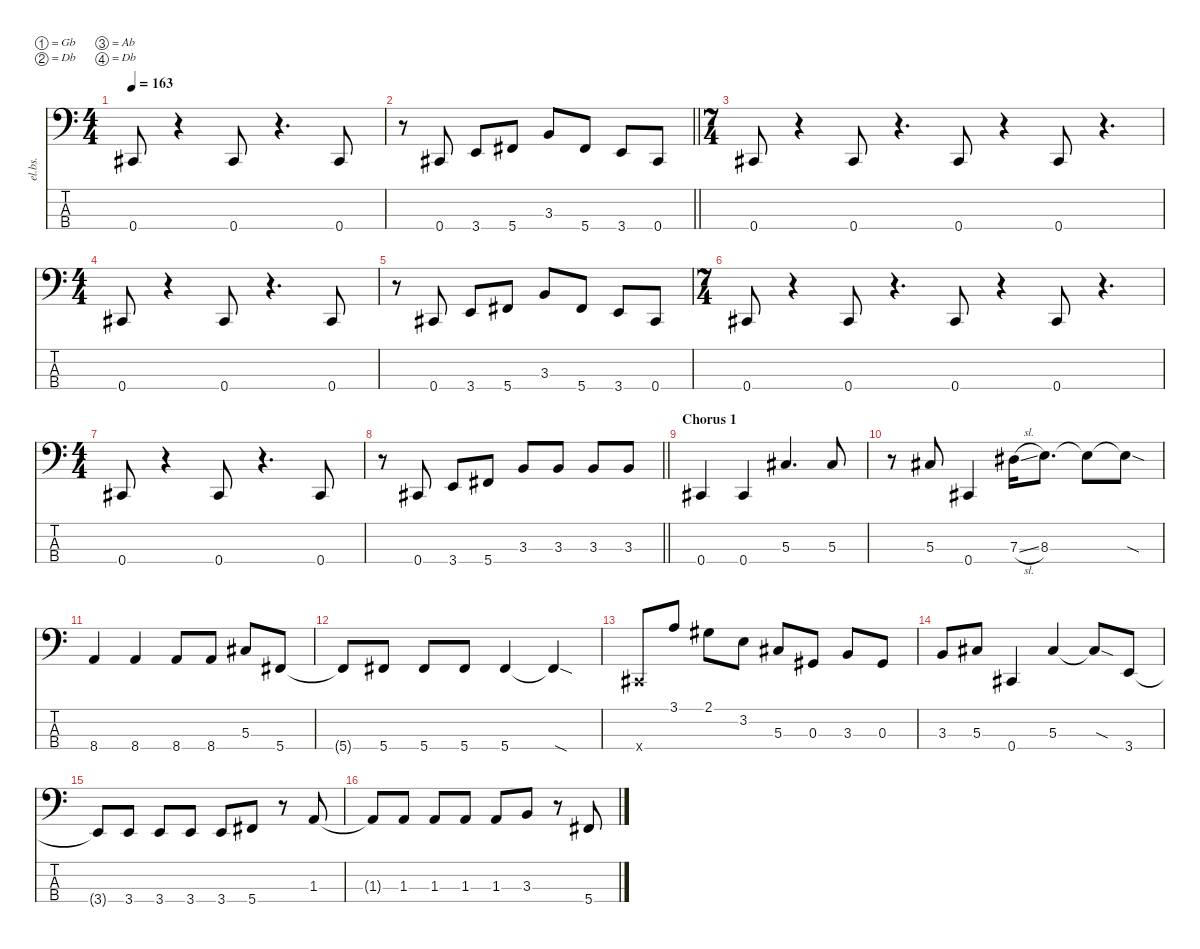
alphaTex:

\defaultSystemsLayout 4
\hideDynamics
\bracketExtendMode nobrackets
\otherSystemsTrackNameOrientation horizontal
\track ("Bass" "el.bs.") {instrument electricbassfinger}
\staff {score tabs}
\tuning (Gb2 Db2 Ab1 Db1)
\ts (4 4)
\beaming (8 2 2 2 2)
\tempo 163
\clef f4
\ks c
0.4{acc #}.8{dy f} r.4 0.4{acc #}.8 r.4{d} 0.4{acc #}.8 |
\barLineRight lightlight
r.8 0.4{acc #}.8 3.4.8 5.4{acc #}.8 3.3.8 5.4{acc #}.8 3.4.8 0.4{acc #}.8 |
\ts (7 4)
\beaming (8 2 2 2 8)
\section ("" "")
0.4{acc #}.8 r.4 0.4{acc #}.8 r.4{d} 0.4{acc #}.8 r.4 0.4{acc #}.8 r.4{d} |
\ts (4 4)
\beaming (8 2 2 2 2)
0.4{acc #}.8 r.4 0.4{acc #}.8 r.4{d} 0.4{acc #}.8 |
r.8 0.4{acc #}.8 3.4.8 5.4{acc #}.8 3.3.8 5.4{acc #}.8 3.4.8 0.4{acc #}.8 |
\ts (7 4)
\beaming (8 2 2 2 8)
0.4{acc #}.8 r.4 0.4{acc #}.8 r.4{d} 0.4{acc #}.8 r.4 0.4{acc #}.8 r.4{d} |
\ts (4 4)
\beaming (8 2 2 2 2)
0.4{acc #}.8 r.4 0.4{acc #}.8 r.4{d} 0.4{acc #}.8 |
\barLineRight lightlight
r.8 0.4{acc #}.8 3.4.8 5.4{acc #}.8 3.3.8 3.3.8 3.3.8 3.3.8 |
\section ("" "Chorus 1")
0.4{acc #}.4 0.4{acc #}.4 5.3{acc #}.4{d} 5.3{acc #}.8 |
r.8 5.3{acc #}.8 0.4{acc #}.4 7.3{sl acc #}.16 8.3.8{d} 8.3{t}.8 8.3{sod t}.8 |
8.4.4 8.4.4 8.4.8 8.4.8 5.3{acc #}.8 5.4{acc #}.8 |
5.4{t acc #}.8 5.4{acc #}.8 5.4{acc #}.8 5.4{acc #}.8 5.4{acc #}.4 5.4{sod t acc #}.4 |
0.4{x acc #}.8 3.1.8 2.1{acc #}.8 3.2.8 5.3{acc #}.8 0.3{acc #}.8 3.3.8 0.3{acc #}.8 |
3.3.8 5.3{acc #}.8 0.4{acc #}.4 5.3{acc #}.4 5.3{sod t acc #}.8 3.4.8 |
3.4{t}.8 3.4.8 3.4.8 3.4.8 3.4.8 5.4{acc #}.8 r.8 1.3.8 |
1.3{t}.8 1.3.8 1.3.8 1.3.8 1.3.8 3.3.8 r.8 5.4{acc #}.8
